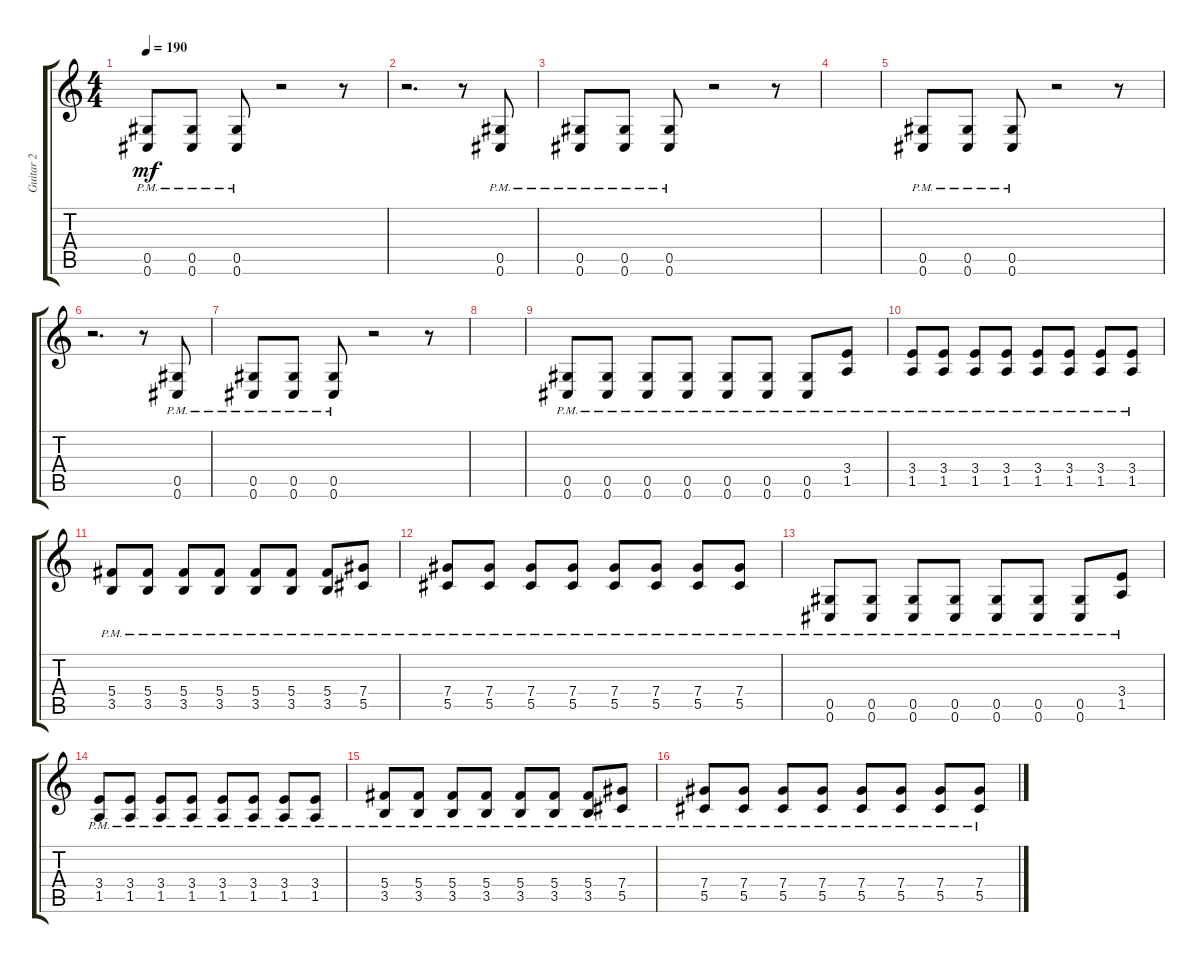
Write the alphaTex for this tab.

\track ("Guitar 2" "Guitar 2") {instrument acousticguitarsteel}
\staff {score tabs}
\tuning (Eb4 Bb3 Gb3 Db3 Ab2 Db2) {hide}
\ts (4 4)
\tempo 190
\clef g2
\ks c
(0.5{pm} 0.6{pm}).8{dy mf instrument acousticguitarsteel} (0.5{pm} 0.6{pm}).8 (0.5{pm} 0.6{pm}).8 r.2 r.8 |
r.2{d} r.8 (0.5{pm} 0.6{pm}).8 |
(0.5{pm} 0.6{pm}).8 (0.5{pm} 0.6{pm}).8 (0.5{pm} 0.6{pm}).8 r.2 r.8 |
|
(0.5{pm} 0.6{pm}).8 (0.5{pm} 0.6{pm}).8 (0.5{pm} 0.6{pm}).8 r.2 r.8 |
r.2{d} r.8 (0.5{pm} 0.6{pm}).8 |
(0.5{pm} 0.6{pm}).8 (0.5{pm} 0.6{pm}).8 (0.5{pm} 0.6{pm}).8 r.2 r.8 |
|
(0.5{pm} 0.6{pm}).8 (0.5{pm} 0.6{pm}).8 (0.5{pm} 0.6{pm}).8 (0.5{pm} 0.6{pm}).8 (0.5{pm} 0.6{pm}).8 (0.5{pm} 0.6{pm}).8 (0.5{pm} 0.6{pm}).8 (3.4{pm} 1.5{pm}).8 |
(3.4{pm} 1.5{pm}).8 (3.4{pm} 1.5{pm}).8 (3.4{pm} 1.5{pm}).8 (3.4{pm} 1.5{pm}).8 (3.4{pm} 1.5{pm}).8 (3.4{pm} 1.5{pm}).8 (3.4{pm} 1.5{pm}).8 (3.4{pm} 1.5{pm}).8 |
(5.4{pm} 3.5{pm}).8 (5.4{pm} 3.5{pm}).8 (5.4{pm} 3.5{pm}).8 (5.4{pm} 3.5{pm}).8 (5.4{pm} 3.5{pm}).8 (5.4{pm} 3.5{pm}).8 (5.4{pm} 3.5{pm}).8 (7.4{pm} 5.5{pm}).8 |
(7.4{pm} 5.5{pm}).8 (7.4{pm} 5.5{pm}).8 (7.4{pm} 5.5{pm}).8 (7.4{pm} 5.5{pm}).8 (7.4{pm} 5.5{pm}).8 (7.4{pm} 5.5{pm}).8 (7.4{pm} 5.5{pm}).8 (7.4{pm} 5.5{pm}).8 |
(0.5{pm} 0.6{pm}).8 (0.5{pm} 0.6{pm}).8 (0.5{pm} 0.6{pm}).8 (0.5{pm} 0.6{pm}).8 (0.5{pm} 0.6{pm}).8 (0.5{pm} 0.6{pm}).8 (0.5{pm} 0.6{pm}).8 (3.4{pm} 1.5{pm}).8 |
(3.4{pm} 1.5{pm}).8 (3.4{pm} 1.5{pm}).8 (3.4{pm} 1.5{pm}).8 (3.4{pm} 1.5{pm}).8 (3.4{pm} 1.5{pm}).8 (3.4{pm} 1.5{pm}).8 (3.4{pm} 1.5{pm}).8 (3.4{pm} 1.5{pm}).8 |
(5.4{pm} 3.5{pm}).8 (5.4{pm} 3.5{pm}).8 (5.4{pm} 3.5{pm}).8 (5.4{pm} 3.5{pm}).8 (5.4{pm} 3.5{pm}).8 (5.4{pm} 3.5{pm}).8 (5.4{pm} 3.5{pm}).8 (7.4{pm} 5.5{pm}).8 |
(7.4{pm} 5.5{pm}).8 (7.4{pm} 5.5{pm}).8 (7.4{pm} 5.5{pm}).8 (7.4{pm} 5.5{pm}).8 (7.4{pm} 5.5{pm}).8 (7.4{pm} 5.5{pm}).8 (7.4{pm} 5.5{pm}).8 (7.4{pm} 5.5{pm}).8
